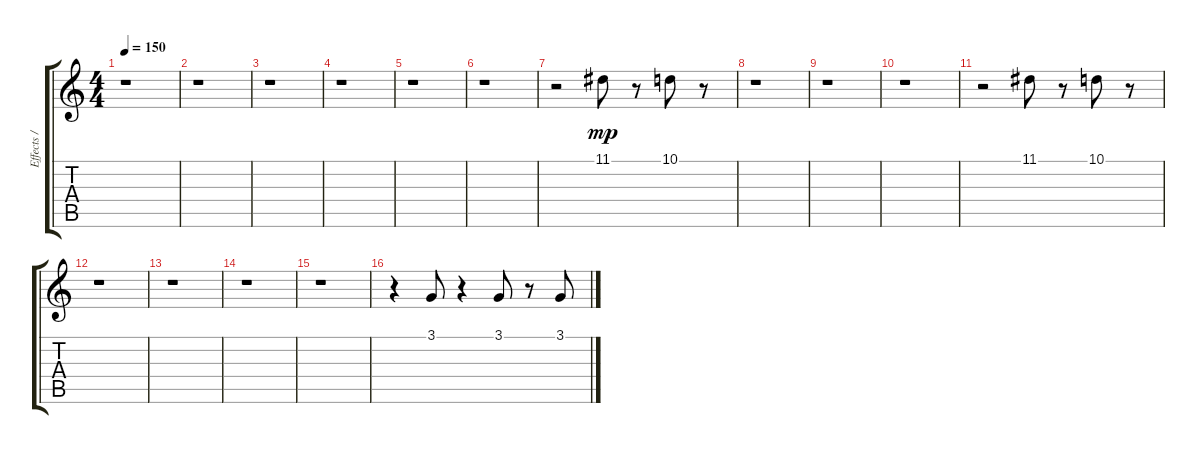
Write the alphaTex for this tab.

\track ("Effects / Guitar 4" "Effects / ") {instrument reversecymbal}
\staff {score tabs}
\tuning (E4 B3 G3 D3 A2 E2) {hide}
\ts (4 4)
\tempo 150
\clef g2
\ks c
r.1{dy mp} |
r.1 |
r.1 |
r.1 |
r.1 |
r.1 |
r.2{instrument overdrivenguitar} 11.1.8 r.8 10.1.8 r.8 |
r.1 |
r.1 |
r.1 |
r.2{instrument overdrivenguitar} 11.1.8 r.8 10.1.8 r.8 |
r.1 |
r.1 |
r.1 |
r.1 |
r.4 3.1.8 r.4 3.1.8 r.8 3.1.8
